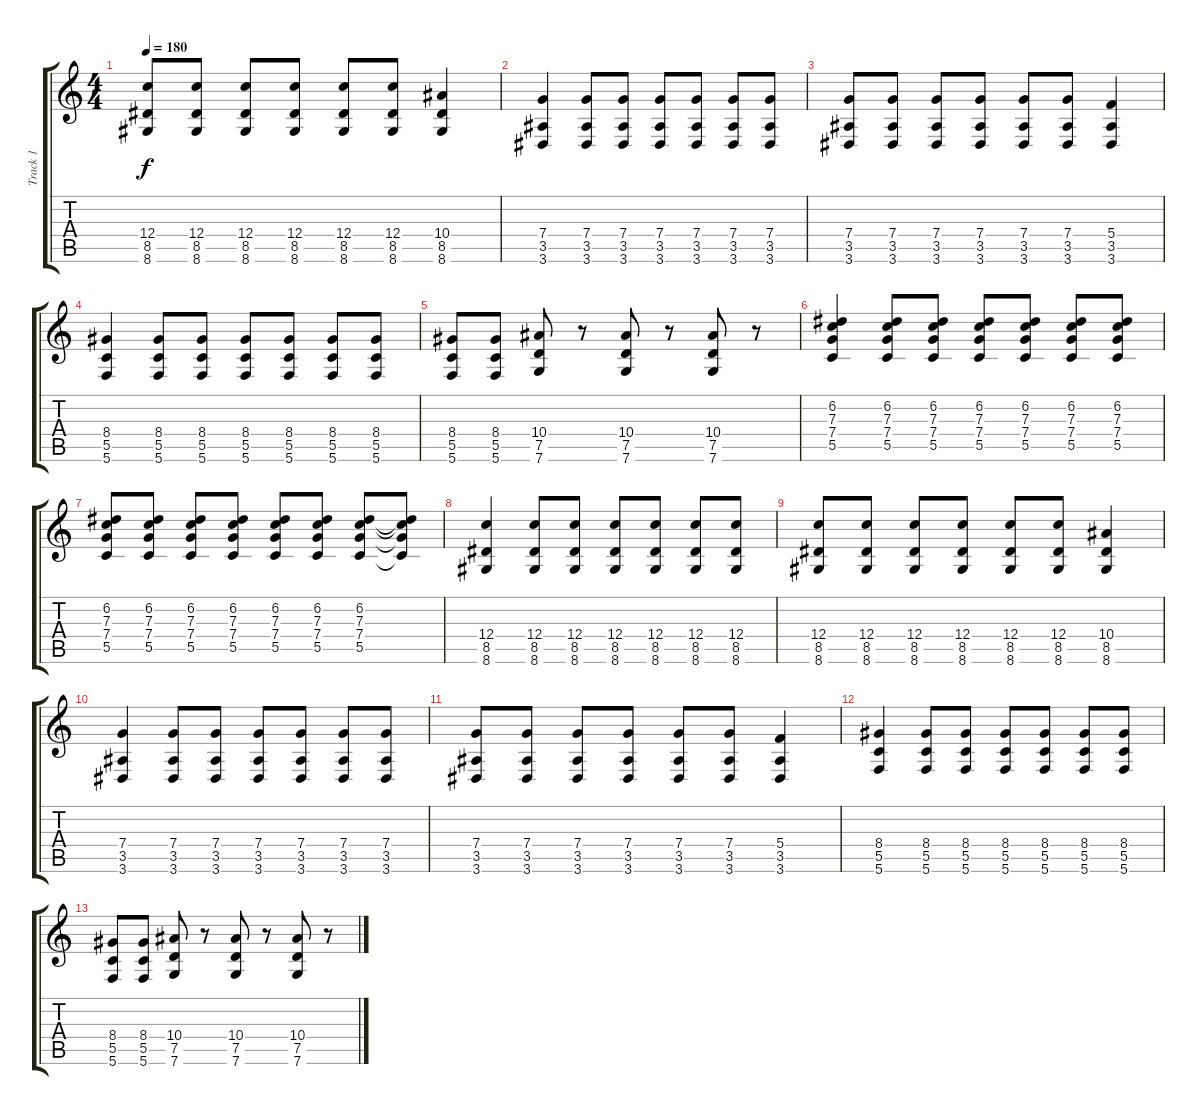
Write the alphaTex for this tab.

\track ("Track 1" "Track 1") {mute instrument acousticguitarsteel}
\staff {score tabs}
\tuning (D4 A3 F3 C3 G2 C2) {hide}
\ts (4 4)
\tempo 180
\clef g2
\ks c
(12.4 8.5 8.6).8{dy f} (12.4 8.5 8.6).8 (12.4 8.5 8.6).8 (12.4 8.5 8.6).8 (12.4 8.5 8.6).8 (12.4 8.5 8.6).8 (10.4 8.5 8.6).4 |
(7.4 3.5 3.6).4 (7.4 3.5 3.6).8 (7.4 3.5 3.6).8 (7.4 3.5 3.6).8 (7.4 3.5 3.6).8 (7.4 3.5 3.6).8 (7.4 3.5 3.6).8 |
(7.4 3.5 3.6).8 (7.4 3.5 3.6).8 (7.4 3.5 3.6).8 (7.4 3.5 3.6).8 (7.4 3.5 3.6).8 (7.4 3.5 3.6).8 (5.4 3.5 3.6).4 |
(8.4 5.5 5.6).4 (8.4 5.5 5.6).8 (8.4 5.5 5.6).8 (8.4 5.5 5.6).8 (8.4 5.5 5.6).8 (8.4 5.5 5.6).8 (8.4 5.5 5.6).8 |
(8.4 5.5 5.6).8 (8.4 5.5 5.6).8 (10.4 7.5 7.6).8 r.8 (10.4 7.5 7.6).8 r.8 (10.4 7.5 7.6).8 r.8 |
(6.2 7.3 7.4 5.5).4 (6.2 7.3 7.4 5.5).8 (6.2 7.3 7.4 5.5).8 (6.2 7.3 7.4 5.5).8 (6.2 7.3 7.4 5.5).8 (6.2 7.3 7.4 5.5).8 (6.2 7.3 7.4 5.5).8 |
(6.2 7.3 7.4 5.5).8 (6.2 7.3 7.4 5.5).8 (6.2 7.3 7.4 5.5).8 (6.2 7.3 7.4 5.5).8 (6.2 7.3 7.4 5.5).8 (6.2 7.3 7.4 5.5).8 (6.2 7.3 7.4 5.5).8 (6.2{t} 7.3{t} 7.4{t} 5.5{t}).8 |
(12.4 8.5 8.6).4 (12.4 8.5 8.6).8 (12.4 8.5 8.6).8 (12.4 8.5 8.6).8 (12.4 8.5 8.6).8 (12.4 8.5 8.6).8 (12.4 8.5 8.6).8 |
(12.4 8.5 8.6).8 (12.4 8.5 8.6).8 (12.4 8.5 8.6).8 (12.4 8.5 8.6).8 (12.4 8.5 8.6).8 (12.4 8.5 8.6).8 (10.4 8.5 8.6).4 |
(7.4 3.5 3.6).4 (7.4 3.5 3.6).8 (7.4 3.5 3.6).8 (7.4 3.5 3.6).8 (7.4 3.5 3.6).8 (7.4 3.5 3.6).8 (7.4 3.5 3.6).8 |
(7.4 3.5 3.6).8 (7.4 3.5 3.6).8 (7.4 3.5 3.6).8 (7.4 3.5 3.6).8 (7.4 3.5 3.6).8 (7.4 3.5 3.6).8 (5.4 3.5 3.6).4 |
(8.4 5.5 5.6).4 (8.4 5.5 5.6).8 (8.4 5.5 5.6).8 (8.4 5.5 5.6).8 (8.4 5.5 5.6).8 (8.4 5.5 5.6).8 (8.4 5.5 5.6).8 |
(8.4 5.5 5.6).8 (8.4 5.5 5.6).8 (10.4 7.5 7.6).8 r.8 (10.4 7.5 7.6).8 r.8 (10.4 7.5 7.6).8 r.8
